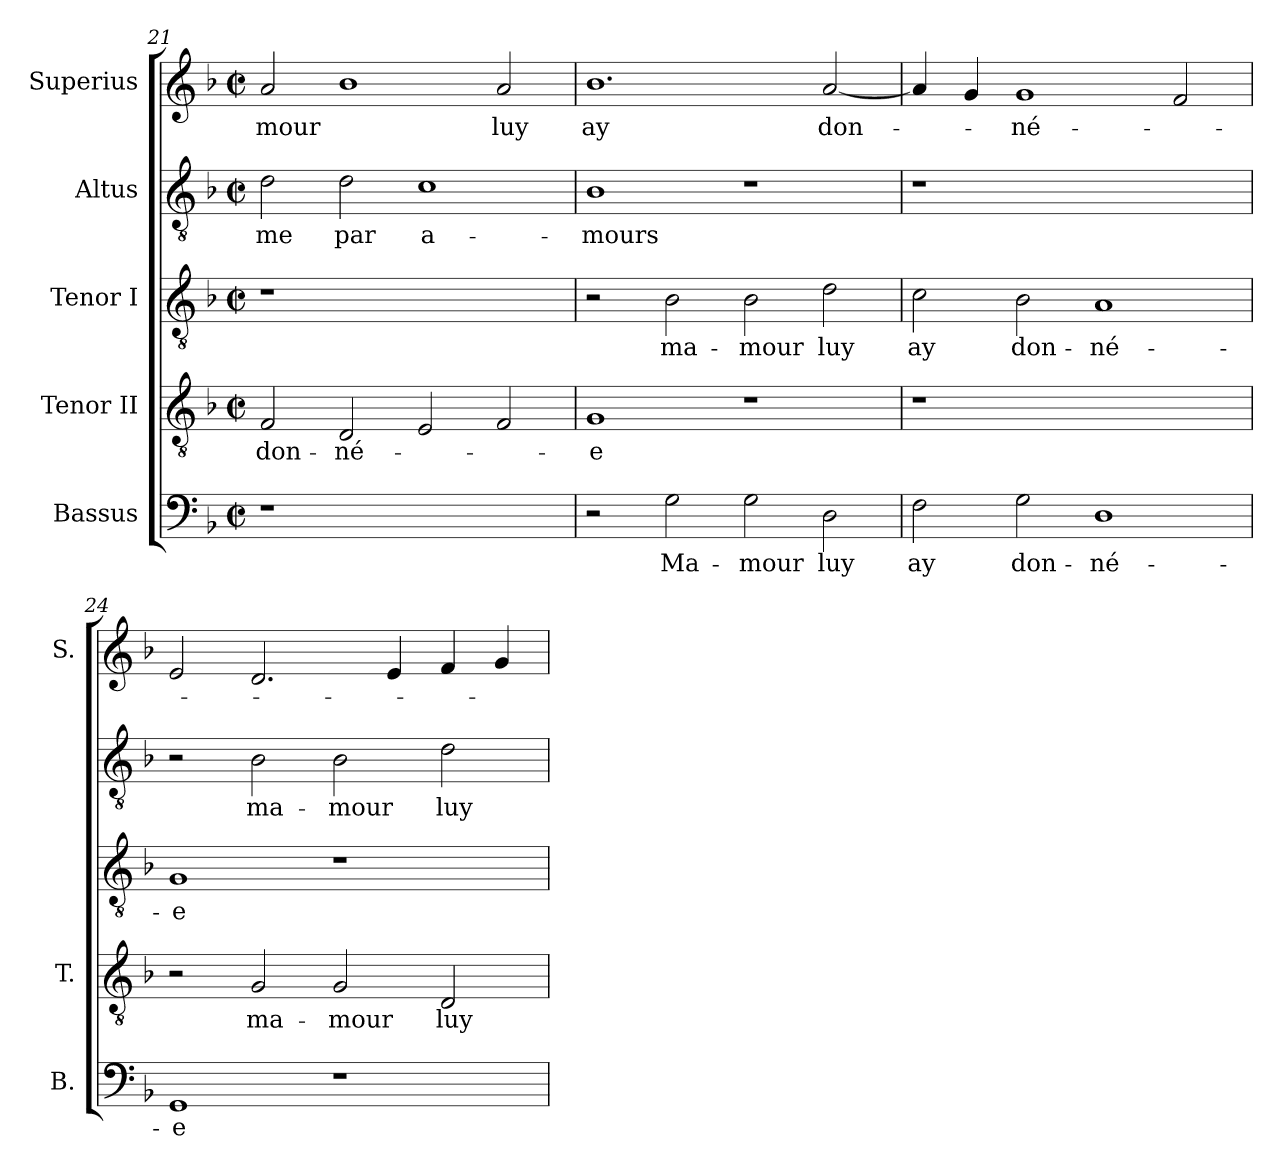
**kern	**text	**kern	**text	**kern	**text	**kern	**text	**kern	**text
*part5	*part5	*part4	*part4	*part3	*part3	*part2	*part2	*part1	*part1
*staff5	*staff5	*staff4	*staff4	*staff3	*staff3	*staff2	*staff2	*staff1	*staff1
*I"Bassus	*	*I"Tenor II	*	*I"Tenor I	*	*I"Altus	*	*I"Superius	*
*I'B.	*	*I'T.	*	*	*	*	*	*I'S.	*
*clefF4	*	*clefGv2	*	*clefGv2	*	*clefGv2	*	*clefG2	*
*	*	*ITrd7c12	*	*ITrd7c12	*	*ITrd7c12	*	*	*
*k[b-]	*	*k[b-]	*	*k[b-]	*	*k[b-]	*	*k[b-]	*
*F:	*	*F:	*	*F:	*	*F:	*	*F:	*
*M2/2	*	*M2/2	*	*M2/2	*	*M2/2	*	*M2/2	*
*met(c|)	*	*met(c|)	*	*met(c|)	*	*met(c|)	*	*met(c|)	*
=21	=21	=21	=21	=21	=21	=21	=21	=21	=21
!LO:N:vis=1	!	!	!	!	!	!	!	!	!
!	!	!	!LO:LY:b:color=#000000	!LO:N:vis=1	!	!	!	!	!
!	!	!	!	!	!	!	!LO:LY:b:color=#000000	!	!
!	!	!	!	!	!	!	!	!	!LO:LY:b:color=#000000
1r	.	2FFi/	don-	1r	.	2Di\	-me	2ai/	-mour
!	!	!	!LO:LY:b:color=#000000	!	!	!	!	!	!
!	!	!	!	!	!	!	!LO:LY:b:color=#000000	!	!
.	.	2DDi/	-né-	.	.	2Di\	par	1b-i	.
!	!	!	!	!	!	!	!LO:LY:b:color=#000000	!	!
1ryy	.	2EEi/	.	1ryy	.	1Ci	a-	.	.
!	!	!	!	!	!	!	!	!	!LO:LY:b:color=#000000
.	.	2FFi/	.	.	.	.	.	2ai/	luy
=22	=22	=22	=22	=22	=22	=22	=22	=22	=22
!	!	!	!LO:LY:b:color=#000000	!	!	!	!	!	!
!	!	!	!	!	!	!	!LO:LY:b:color=#000000	!	!
!	!	!	!	!	!	!	!	!	!LO:LY:b:color=#000000
2r	.	1GGi	-e	2r	.	1BB-i	-mours	1.b-i	ay
!	!LO:LY:b:color=#000000	!	!	!	!	!	!	!	!
!	!	!	!	!	!LO:LY:b:color=#000000	!	!	!	!
2Gi\	Ma-	.	.	2BB-i\	ma-	.	.	.	.
!	!LO:LY:b:color=#000000	!	!	!	!	!	!	!	!
!	!	!	!	!	!LO:LY:b:color=#000000	!	!	!	!
2Gi\	-mour	1r	.	2BB-i\	-mour	1r	.	.	.
!	!LO:LY:b:color=#000000	!	!	!	!	!	!	!	!
!	!	!	!	!	!LO:LY:b:color=#000000	!	!	!	!
!	!	!	!	!	!	!	!	!	!LO:LY:b:color=#000000
2Di\	luy	.	.	2Di\	luy	.	.	[<2ai/	don-
!!LO:LB:g=z
=23	=23	=23	=23	=23	=23	=23	=23	=23	=23
!	!LO:LY:b:color=#000000	!LO:N:vis=1	!	!	!	!	!	!	!
!	!	!	!	!	!LO:LY:b:color=#000000	!LO:N:vis=1	!	!	!
2Fi\	ay	1r	.	2Ci\	ay	1r	.	4ai/]	.
.	.	.	.	.	.	.	.	4gi/	.
!	!LO:LY:b:color=#000000	!	!	!	!	!	!	!	!
!	!	!	!	!	!LO:LY:b:color=#000000	!	!	!	!
!	!	!	!	!	!	!	!	!	!LO:LY:b:color=#000000
2Gi\	don-	.	.	2BB-i\	don-	.	.	1gi	-né-
!	!LO:LY:b:color=#000000	!	!	!	!	!	!	!	!
!	!	!	!	!	!LO:LY:b:color=#000000	!	!	!	!
1Di	-né-	1ryy	.	1AAi	-né-	1ryy	.	.	.
.	.	.	.	.	.	.	.	2fi/	.
=24	=24	=24	=24	=24	=24	=24	=24	=24	=24
!	!LO:LY:b:color=#000000	!	!	!	!	!	!	!	!
!	!	!	!	!	!LO:LY:b:color=#000000	!	!	!	!
1GGi	-e	2r	.	1GGi	-e	2r	.	2ei/	.
!	!	!	!LO:LY:b:color=#000000	!	!	!	!	!	!
!	!	!	!	!	!	!	!LO:LY:b:color=#000000	!	!
.	.	2GGi/	ma-	.	.	2BB-i\	ma-	2.di/	.
!	!	!	!LO:LY:b:color=#000000	!	!	!	!	!	!
!	!	!	!	!	!	!	!LO:LY:b:color=#000000	!	!
1r	.	2GGi/	-mour	1r	.	2BB-i\	-mour	.	.
.	.	.	.	.	.	.	.	4ei/	.
!	!	!	!LO:LY:b:color=#000000	!	!	!	!	!	!
!	!	!	!	!	!	!	!LO:LY:b:color=#000000	!	!
.	.	2DDi/	luy	.	.	2Di\	luy	4fi/	.
.	.	.	.	.	.	.	.	4gi/	.
=	=	=	=	=	=	=	=	=	=
*-	*-	*-	*-	*-	*-	*-	*-	*-	*-
